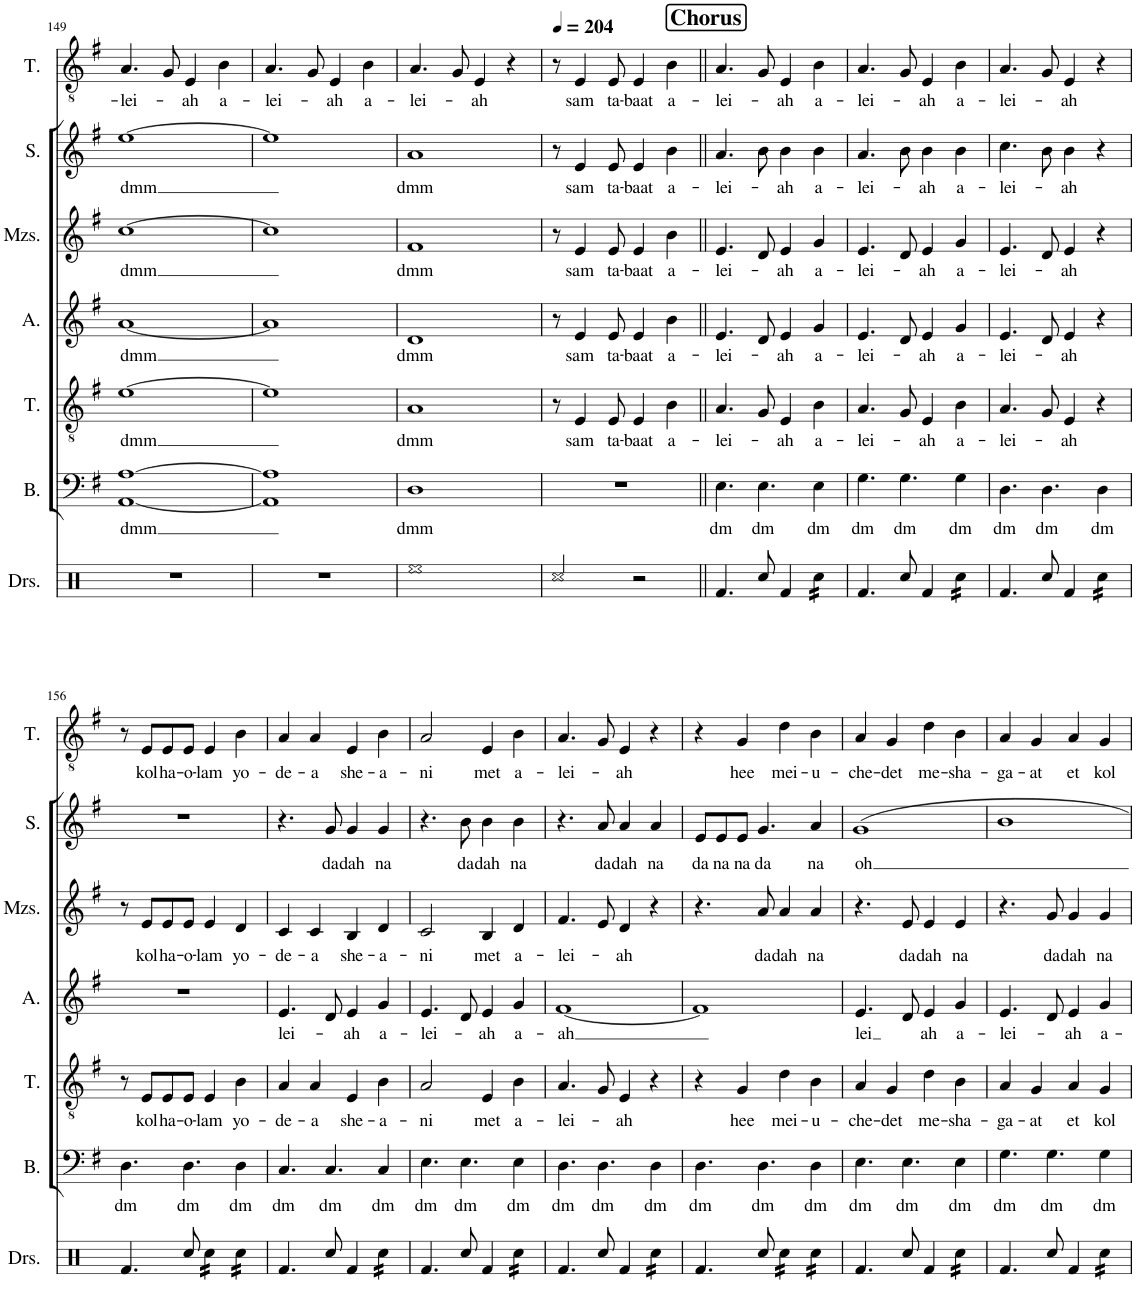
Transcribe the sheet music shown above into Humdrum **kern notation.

**kern	**text	**kern	**text	**kern	**text	**kern	**text	**kern	**text	**kern	**text
*part6	*part6	*part5	*part5	*part4	*part4	*part3	*part3	*part2	*part2	*part1	*part1
*staff6	*staff6	*staff5	*staff5	*staff4	*staff4	*staff3	*staff3	*staff2	*staff2	*staff1	*staff1
*I"Bass	*	*I"Tenor	*	*I"Alto	*	*I"Mezzo-soprano	*	*I"Soprano	*	*I"Tenor	*
*I'B.	*	*I'T.	*	*I'A.	*	*I'Mzs.	*	*I'S.	*	*I'T.	*
!!LO:PB:g=z
*clefF4	*	*clefGv2	*	*clefG2	*	*clefG2	*	*clefG2	*	*clefGv2	*
*k[f#]	*	*k[f#]	*	*k[f#]	*	*k[f#]	*	*k[f#]	*	*k[f#]	*
*M4/4	*	*M4/4	*	*M4/4	*	*M4/4	*	*M4/4	*	*M4/4	*
*met(c)	*	*met(c)	*	*met(c)	*	*met(c)	*	*met(c)	*	*met(c)	*
=149	=149	=149	=149	=149	=149	=149	=149	=149	=149	=149	=149
!	!LO:LY:b	!	!LO:LY:b	!	!LO:LY:b	!	!LO:LY:b	!	!LO:LY:b	!	!LO:LY:b
[1AA [1A	dmm	[1e	dmm	[1a	dmm	[1cc	dmm	[1ee	dmm	4.A/	-lei-
.	.	.	.	.	.	.	.	.	.	8G/	.
!	!	!	!	!	!	!	!	!	!	!	!LO:LY:b
.	.	.	.	.	.	.	.	.	.	4E/	-ah
!	!	!	!	!	!	!	!	!	!	!	!LO:LY:b
.	.	.	.	.	.	.	.	.	.	4B\	a-
=150	=150	=150	=150	=150	=150	=150	=150	=150	=150	=150	=150
!	!	!	!	!	!	!	!	!	!	!	!LO:LY:b
1AA] 1A]	.	1e]	.	1a]	.	1cc]	.	1ee]	.	4.A/	-lei-
.	.	.	.	.	.	.	.	.	.	8G/	.
!	!	!	!	!	!	!	!	!	!	!	!LO:LY:b
.	.	.	.	.	.	.	.	.	.	4E/	-ah
!	!	!	!	!	!	!	!	!	!	!	!LO:LY:b
.	.	.	.	.	.	.	.	.	.	4B\	a-
=151	=151	=151	=151	=151	=151	=151	=151	=151	=151	=151	=151
!	!LO:LY:b	!	!LO:LY:b	!	!LO:LY:b	!	!LO:LY:b	!	!LO:LY:b	!	!LO:LY:b
1D	dmm	1A	dmm	1d	dmm	1f#	dmm	1a	dmm	4.A/	-lei-
.	.	.	.	.	.	.	.	.	.	8G/	.
!	!	!	!	!	!	!	!	!	!	!	!LO:LY:b
.	.	.	.	.	.	.	.	.	.	4E/	-ah
.	.	.	.	.	.	.	.	.	.	4r	.
=152	=152	=152	=152	=152	=152	=152	=152	=152	=152	=152	=152
*	*	*	*	*	*	*	*	*	*	*MM204	*
1r	.	8r	.	8r	.	8r	.	8r	.	8r	.
!	!	!	!LO:LY:b	!	!LO:LY:b	!	!LO:LY:b	!	!LO:LY:b	!	!LO:LY:b
.	.	4E/	sam	4e/	sam	4e/	sam	4e/	sam	4E/	sam
!	!	!	!LO:LY:b	!	!LO:LY:b	!	!LO:LY:b	!	!LO:LY:b	!	!LO:LY:b
.	.	8E/	ta-	8e/	ta-	8e/	ta-	8e/	ta-	8E/	ta-
!	!	!	!LO:LY:b	!	!LO:LY:b	!	!LO:LY:b	!	!LO:LY:b	!	!LO:LY:b
.	.	4E/	-baat	4e/	-baat	4e/	-baat	4e/	-baat	4E/	-baat
!	!	!	!LO:LY:b	!	!LO:LY:b	!	!LO:LY:b	!	!LO:LY:b	!	!LO:LY:b
.	.	4B\	a-	4b\	a-	4b\	a-	4b\	a-	4B\	a-
!!LO:REH:place=s1:a:B:cj:fs=14:t=Chorus
=153||	=153||	=153||	=153||	=153||	=153||	=153||	=153||	=153||	=153||	=153||	=153||
!	!LO:LY:b	!	!LO:LY:b	!	!LO:LY:b	!	!LO:LY:b	!	!LO:LY:b	!	!LO:LY:b
4.E\	dm	4.A/	-lei-	4.e/	-lei-	4.e/	-lei-	4.a/	-lei-	4.A/	-lei-
!	!LO:LY:b	!	!	!	!	!	!	!	!	!	!
4.E\	dm	8G/	.	8d/	.	8d/	.	8b\	.	8G/	.
!	!	!	!LO:LY:b	!	!LO:LY:b	!	!LO:LY:b	!	!LO:LY:b	!	!LO:LY:b
.	.	4E/	-ah	4e/	-ah	4e/	-ah	4b\	-ah	4E/	-ah
!	!LO:LY:b	!	!LO:LY:b	!	!LO:LY:b	!	!LO:LY:b	!	!LO:LY:b	!	!LO:LY:b
4E\	dm	4B\	a-	4g/	a-	4g/	a-	4b\	a-	4B\	a-
=154	=154	=154	=154	=154	=154	=154	=154	=154	=154	=154	=154
!	!LO:LY:b	!	!LO:LY:b	!	!LO:LY:b	!	!LO:LY:b	!	!LO:LY:b	!	!LO:LY:b
4.G\	dm	4.A/	-lei-	4.e/	-lei-	4.e/	-lei-	4.a/	-lei-	4.A/	-lei-
!	!LO:LY:b	!	!	!	!	!	!	!	!	!	!
4.G\	dm	8G/	.	8d/	.	8d/	.	8b\	.	8G/	.
!	!	!	!LO:LY:b	!	!LO:LY:b	!	!LO:LY:b	!	!LO:LY:b	!	!LO:LY:b
.	.	4E/	-ah	4e/	-ah	4e/	-ah	4b\	-ah	4E/	-ah
!	!LO:LY:b	!	!LO:LY:b	!	!LO:LY:b	!	!LO:LY:b	!	!LO:LY:b	!	!LO:LY:b
4G\	dm	4B\	a-	4g/	a-	4g/	a-	4b\	a-	4B\	a-
=155	=155	=155	=155	=155	=155	=155	=155	=155	=155	=155	=155
!	!LO:LY:b	!	!LO:LY:b	!	!LO:LY:b	!	!LO:LY:b	!	!LO:LY:b	!	!LO:LY:b
4.D\	dm	4.A/	-lei-	4.e/	-lei-	4.e/	-lei-	4.cc\	-lei-	4.A/	-lei-
!	!LO:LY:b	!	!	!	!	!	!	!	!	!	!
4.D\	dm	8G/	.	8d/	.	8d/	.	8b\	.	8G/	.
!	!	!	!LO:LY:b	!	!LO:LY:b	!	!LO:LY:b	!	!LO:LY:b	!	!LO:LY:b
.	.	4E/	-ah	4e/	-ah	4e/	-ah	4b\	-ah	4E/	-ah
!	!LO:LY:b	!	!	!	!	!	!	!	!	!	!
4D\	dm	4r	.	4r	.	4r	.	4r	.	4r	.
!!LO:LB:g=z
=156	=156	=156	=156	=156	=156	=156	=156	=156	=156	=156	=156
!	!LO:LY:b	!	!	!	!	!	!	!	!	!	!
4.D\	dm	8r	.	1r	.	8r	.	1r	.	8r	.
!	!	!	!LO:LY:b	!	!	!	!LO:LY:b	!	!	!	!LO:LY:b
.	.	8E/L	kol	.	.	8e/L	kol	.	.	8E/L	kol
!	!	!	!LO:LY:b	!	!	!	!LO:LY:b	!	!	!	!LO:LY:b
.	.	8E/	ha-	.	.	8e/	ha-	.	.	8E/	ha-
!	!LO:LY:b	!	!LO:LY:b	!	!	!	!LO:LY:b	!	!	!	!LO:LY:b
4.D\	dm	8E/J	-o-	.	.	8e/J	-o-	.	.	8E/J	-o-
!	!	!	!LO:LY:b	!	!	!	!LO:LY:b	!	!	!	!LO:LY:b
.	.	4E/	-lam	.	.	4e/	-lam	.	.	4E/	-lam
!	!LO:LY:b	!	!LO:LY:b	!	!	!	!LO:LY:b	!	!	!	!LO:LY:b
4D\	dm	4B\	yo-	.	.	4d/	yo-	.	.	4B\	yo-
=157	=157	=157	=157	=157	=157	=157	=157	=157	=157	=157	=157
!	!LO:LY:b	!	!LO:LY:b	!	!LO:LY:b	!	!LO:LY:b	!	!	!	!LO:LY:b
4.C/	dm	4A/	-de-	4.e/	lei-	4c/	-de-	4.r	.	4A/	-de-
!	!	!	!LO:LY:b	!	!	!	!LO:LY:b	!	!	!	!LO:LY:b
.	.	4A/	-a	.	.	4c/	-a	.	.	4A/	-a
!	!LO:LY:b	!	!	!	!	!	!	!	!LO:LY:b	!	!
4.C/	dm	.	.	8d/	.	.	.	8g/	da	.	.
!	!	!	!LO:LY:b	!	!LO:LY:b	!	!LO:LY:b	!	!LO:LY:b	!	!LO:LY:b
.	.	4E/	she-	4e/	-ah	4B/	she-	4g/	dah	4E/	she-
!	!LO:LY:b	!	!LO:LY:b	!	!LO:LY:b	!	!LO:LY:b	!	!LO:LY:b	!	!LO:LY:b
4C/	dm	4B\	-a-	4g/	a-	4d/	-a-	4g/	na	4B\	-a-
=158	=158	=158	=158	=158	=158	=158	=158	=158	=158	=158	=158
!	!LO:LY:b	!	!LO:LY:b	!	!LO:LY:b	!	!LO:LY:b	!	!	!	!LO:LY:b
4.E\	dm	2A/	-ni	4.e/	-lei-	2c/	-ni	4.r	.	2A/	-ni
!	!LO:LY:b	!	!	!	!	!	!	!	!LO:LY:b	!	!
4.E\	dm	.	.	8d/	.	.	.	8b\	da	.	.
!	!	!	!LO:LY:b	!	!LO:LY:b	!	!LO:LY:b	!	!LO:LY:b	!	!LO:LY:b
.	.	4E/	met	4e/	-ah	4B/	met	4b\	dah	4E/	met
!	!LO:LY:b	!	!LO:LY:b	!	!LO:LY:b	!	!LO:LY:b	!	!LO:LY:b	!	!LO:LY:b
4E\	dm	4B\	a-	4g/	a-	4d/	a-	4b\	na	4B\	a-
=159	=159	=159	=159	=159	=159	=159	=159	=159	=159	=159	=159
!	!LO:LY:b	!	!LO:LY:b	!	!LO:LY:b	!	!LO:LY:b	!	!	!	!LO:LY:b
4.D\	dm	4.A/	-lei-	[1f#	-ah	4.f#/	-lei-	4.r	.	4.A/	-lei-
!	!LO:LY:b	!	!	!	!	!	!	!	!LO:LY:b	!	!
4.D\	dm	8G/	.	.	.	8e/	.	8a/	da	8G/	.
!	!	!	!LO:LY:b	!	!	!	!LO:LY:b	!	!LO:LY:b	!	!LO:LY:b
.	.	4E/	-ah	.	.	4d/	-ah	4a/	dah	4E/	-ah
!	!LO:LY:b	!	!	!	!	!	!	!	!LO:LY:b	!	!
4D\	dm	4r	.	.	.	4r	.	4a/	na	4r	.
=160	=160	=160	=160	=160	=160	=160	=160	=160	=160	=160	=160
!	!LO:LY:b	!	!	!	!	!	!	!	!LO:LY:b	!	!
4.D\	dm	4r	.	1f#]	.	4.r	.	8e/L	da	4r	.
!	!	!	!	!	!	!	!	!	!LO:LY:b	!	!
.	.	.	.	.	.	.	.	8e/	na	.	.
!	!	!	!LO:LY:b	!	!	!	!	!	!LO:LY:b	!	!LO:LY:b
.	.	4G/	hee	.	.	.	.	8e/J	na	4G/	hee
!	!LO:LY:b	!	!	!	!	!	!LO:LY:b	!	!LO:LY:b	!	!
4.D\	dm	.	.	.	.	8a/	da	4.g/	da	.	.
!	!	!	!LO:LY:b	!	!	!	!LO:LY:b	!	!	!	!LO:LY:b
.	.	4d\	mei-	.	.	4a/	dah	.	.	4d\	mei-
!	!LO:LY:b	!	!LO:LY:b	!	!	!	!LO:LY:b	!	!LO:LY:b	!	!LO:LY:b
4D\	dm	4B\	-u-	.	.	4a/	na	4a/	na	4B\	-u-
=161	=161	=161	=161	=161	=161	=161	=161	=161	=161	=161	=161
!	!LO:LY:b	!	!LO:LY:b	!	!LO:LY:b	!	!	!	!LO:LY:b	!	!LO:LY:b
4.E\	dm	4A/	-che-	4.e/	-lei	4.r	.	1g	oh	4A/	-che-
!	!	!	!LO:LY:b	!	!	!	!	!	!	!	!LO:LY:b
.	.	4G/	-det	.	.	.	.	.	.	4G/	-det
!	!LO:LY:b	!	!	!	!	!	!LO:LY:b	!	!	!	!
4.E\	dm	.	.	8d/	.	8e/	da	.	.	.	.
!	!	!	!LO:LY:b	!	!LO:LY:b	!	!LO:LY:b	!	!	!	!LO:LY:b
.	.	4d\	me-	4e/	-ah	4e/	dah	.	.	4d\	me-
!	!LO:LY:b	!	!LO:LY:b	!	!LO:LY:b	!	!LO:LY:b	!	!	!	!LO:LY:b
4E\	dm	4B\	-sha-	4g/	a-	4e/	na	.	.	4B\	-sha-
=162	=162	=162	=162	=162	=162	=162	=162	=162	=162	=162	=162
!	!LO:LY:b	!	!LO:LY:b	!	!LO:LY:b	!	!	!	!	!	!LO:LY:b
4.G\	dm	4A/	-ga-	4.e/	-lei-	4.r	.	1b	.	4A/	-ga-
!	!	!	!LO:LY:b	!	!	!	!	!	!	!	!LO:LY:b
.	.	4G/	-at	.	.	.	.	.	.	4G/	-at
!	!LO:LY:b	!	!	!	!	!	!LO:LY:b	!	!	!	!
4.G\	dm	.	.	8d/	.	8g/	da	.	.	.	.
!	!	!	!LO:LY:b	!	!LO:LY:b	!	!LO:LY:b	!	!	!	!LO:LY:b
.	.	4A/	et	4e/	-ah	4g/	dah	.	.	4A/	et
!	!LO:LY:b	!	!LO:LY:b	!	!LO:LY:b	!	!LO:LY:b	!	!	!	!LO:LY:b
4G\	dm	4G/	kol	4g/	a-	4g/	na	.	.	4G/	kol
=	=	=	=	=	=	=	=	=	=	=	=
*-	*-	*-	*-	*-	*-	*-	*-	*-	*-	*-	*-
